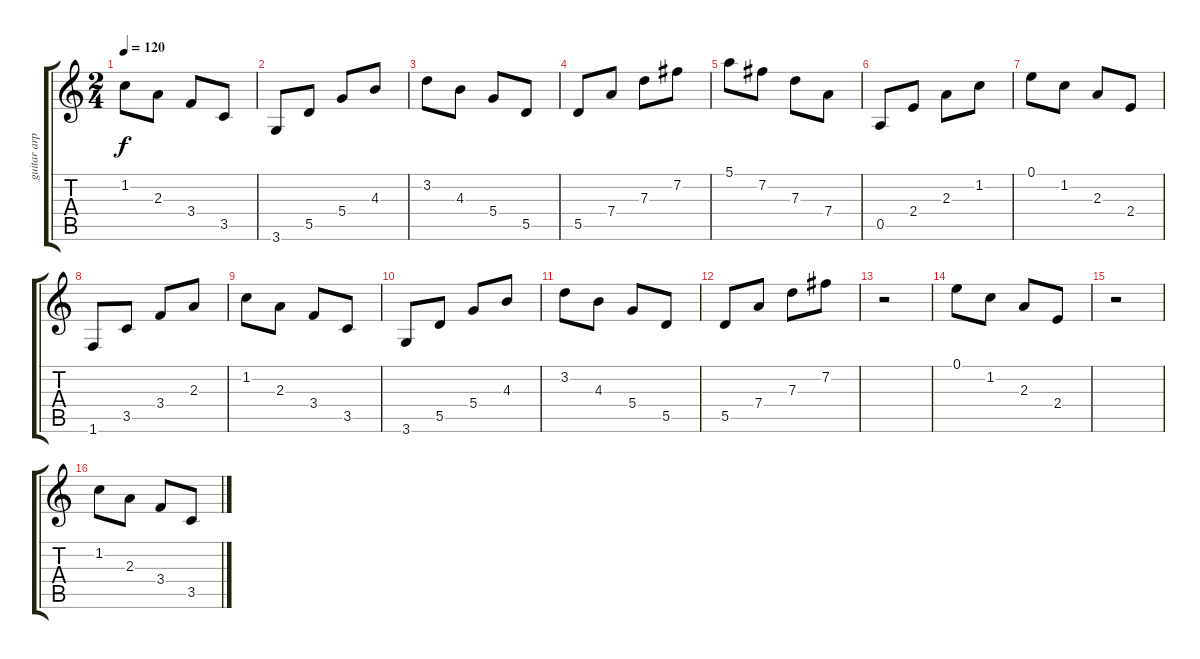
\track ("guitar arpegio  left" "guitar arp") {instrument acousticguitarnylon}
\staff {score tabs}
\tuning (E4 B3 G3 D3 A2 E2) {hide}
\ts (2 4)
\tempo 120
\clef g2
\ks c
1.2.8{dy f} 2.3.8 3.4.8 3.5.8 |
3.6.8 5.5.8 5.4.8 4.3.8 |
3.2.8 4.3.8 5.4.8 5.5.8 |
5.5.8 7.4.8 7.3.8 7.2.8 |
5.1.8 7.2.8 7.3.8 7.4.8 |
0.5.8 2.4.8 2.3.8 1.2.8 |
0.1.8 1.2.8 2.3.8 2.4.8 |
1.6.8 3.5.8 3.4.8 2.3.8 |
1.2.8 2.3.8 3.4.8 3.5.8 |
3.6.8 5.5.8 5.4.8 4.3.8 |
3.2.8 4.3.8 5.4.8 5.5.8 |
5.5.8 7.4.8 7.3.8 7.2.8 |
r.2 |
0.1.8 1.2.8 2.3.8 2.4.8 |
r.2 |
1.2.8 2.3.8 3.4.8 3.5.8
